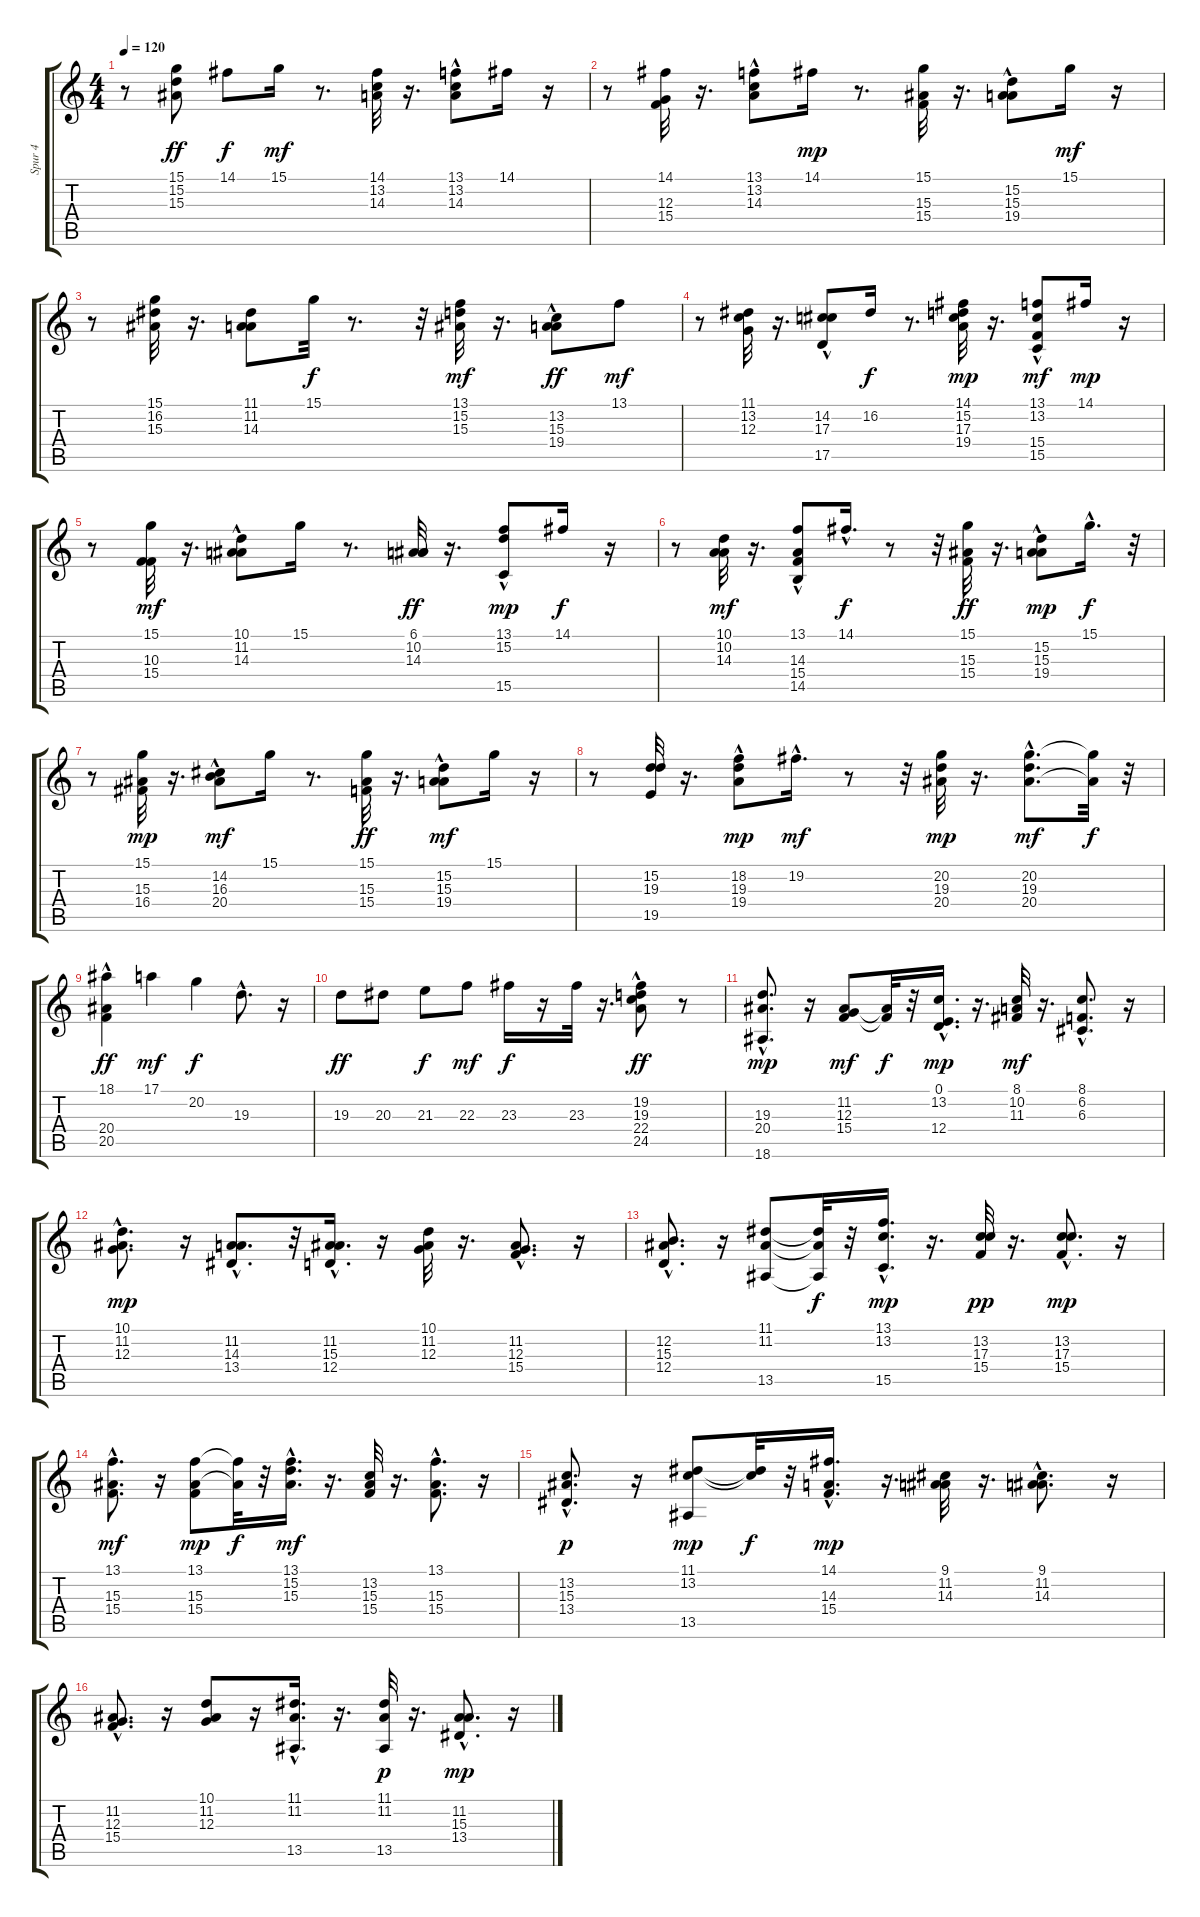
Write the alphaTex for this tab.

\track ("Spur 4" "Spur 4") {instrument percussiveorgan}
\staff {score tabs}
\tuning (E4 B3 G3 D3 A2 E2) {hide}
\ts (4 4)
\tempo 120
\clef g2
\ks c
r.8{dy f} (15.1 15.2 15.3).8{dy ff} 14.1.8{dy f} 15.1.16{dy mf} r.8{d} (14.1 13.2 14.3).32 r.16{d} (13.1 13.2{hac} 14.3).8 14.1.16 r.16 |
r.8 (14.1 12.3 15.4).32 r.16{d} (13.1 13.2{hac} 14.3{hac}).8 14.1.16{dy mp} r.8{d} (15.1 15.3 15.4).32 r.16{d} (15.2 15.3{hac} 19.4).8 15.1.16{dy mf} r.16 |
r.8 (15.1 16.2 15.3).32 r.16{d} (11.1 11.2 14.3).8 15.1.32{dy f} r.8{d} r.32 (13.1 15.2 15.3).32{dy mf} r.16{d} (13.2 15.3 19.4{hac}).8{dy ff} 13.1.8{dy mf} |
r.8 (11.1 13.2 12.3).32 r.16{d} (14.2 17.3 17.5{hac}).8 16.2.16{dy f} r.8{d} (14.1 15.2 17.3 19.4).32{dy mp} r.16{d} (13.1 13.2{hac} 15.4{hac} 15.5{hac}).8{dy mf} 14.1.16{dy mp} r.16 |
r.8 (15.1 10.3 15.4).32{dy mf} r.16{d} (10.1{hac} 11.2{hac} 14.3).8 15.1.16 r.8{d} (6.1 10.2 14.3).32{dy ff} r.16{d} (13.1 15.2{hac} 15.5{hac}).8{dy mp} 14.1.16{dy f} r.16 |
r.8 (10.1 10.2 14.3).32{dy mf} r.16{d} (13.1 14.3{hac} 15.4{hac} 14.5).8 14.1{hac}.16{d dy f} r.8 r.32 (15.1 15.3 15.4).32{dy ff} r.16{d} (15.2{hac} 15.3{hac} 19.4).8{dy mp} 15.1{hac}.16{d dy f} r.32 |
r.8 (15.1 15.3 16.4).32{dy mp} r.16{d} (14.2 16.3{hac} 20.4{hac}).8{dy mf} 15.1.16 r.8{d} (15.1 15.3 15.4).32{dy ff} r.16{d} (15.2 15.3{hac} 19.4{hac}).8{dy mf} 15.1.16 r.16 |
r.8 (15.2 19.3 19.5).32 r.16{d} (18.2 19.3{hac} 19.4{hac}).8{dy mp} 19.2{hac}.16{d dy mf} r.8 r.32 (20.2 19.3 20.4).32{dy mp} r.16{d} (20.2{hac} 19.3{hac} 20.4{hac}).8{d dy mf} (20.2{t} 20.4{t}).32{dy f} r.32 |
(18.1 20.4{hac} 20.5).4{dy ff} 17.1.4{dy mf} 20.2.4{dy f} 19.3{hac}.8{d} r.16 |
19.3.8{dy ff} 20.3.8 21.3.8{dy f} 22.3.8{dy mf} 23.3.16{dy f} r.16 23.3.32 r.16{d} (19.2{hac} 19.3{hac} 22.4 24.5).8{dy ff} r.8 |
(19.3{hac} 20.4{hac} 18.6{hac}).8{d dy mp} r.16 (11.2 12.3 15.4).8{dy mf} (11.2{t} 15.4{t}).32{dy f} r.32 (0.1{hac} 13.2{hac} 12.4{hac}).16{d dy mp} r.16{d} (8.1 10.2 11.3).32{dy mf} r.16{d} (8.1{hac} 6.2{hac} 6.3).8{d} r.16 |
(10.1{hac} 11.2{hac} 12.3{hac}).8{d dy mp} r.16 (11.2{hac} 14.3 13.4{hac}).8{d} r.32 (11.2{hac} 15.3{hac} 12.4{hac}).16{d} r.16 (10.1 11.2 12.3).32 r.16{d} (11.2{hac} 12.3{hac} 15.4{hac}).8{d} r.16 |
(12.2{hac} 15.3{hac} 12.4{hac}).8{d} r.16 (11.1 11.2 13.5).8 (11.1{t} 11.2{t} 13.5{t}).32{dy f} r.32 (13.1{hac} 13.2{hac} 15.5{hac}).16{d dy mp} r.16{d} (13.2 17.3 15.4).32{dy pp} r.16{d} (13.2 17.3{hac} 15.4{hac}).8{d dy mp} r.16 |
(13.1{hac} 15.3{hac} 15.4{hac}).8{d dy mf} r.16 (13.1 15.3 15.4).8{dy mp} (13.1{t} 15.3{t}).32{dy f} r.32 (13.1{hac} 15.2{hac} 15.3{hac}).16{d dy mf} r.16{d} (13.2 15.3 15.4).32 r.16{d} (13.1{hac} 15.3{hac} 15.4{hac}).8{d} r.16 |
(13.2{hac} 15.3{hac} 13.4{hac}).8{d dy p} r.16 (11.1 13.2 13.5).8{dy mp} (11.1{t} 13.2{t}).32{dy f} r.32 (14.1{hac} 14.3{hac} 15.4{hac}).16{d dy mp} r.16{d} (9.1 11.2 14.3).32 r.16{d} (9.1{hac} 11.2{hac} 14.3{hac}).8{d} r.16 |
(11.2{hac} 12.3{hac} 15.4{hac}).8{d} r.16 (10.1 11.2 12.3).8 r.16 (11.1{hac} 11.2{hac} 13.5{hac}).16{d} r.16{d} (11.1 11.2 13.5).32{dy p} r.16{d} (11.2{hac} 15.3{hac} 13.4{hac}).8{d dy mp} r.16
